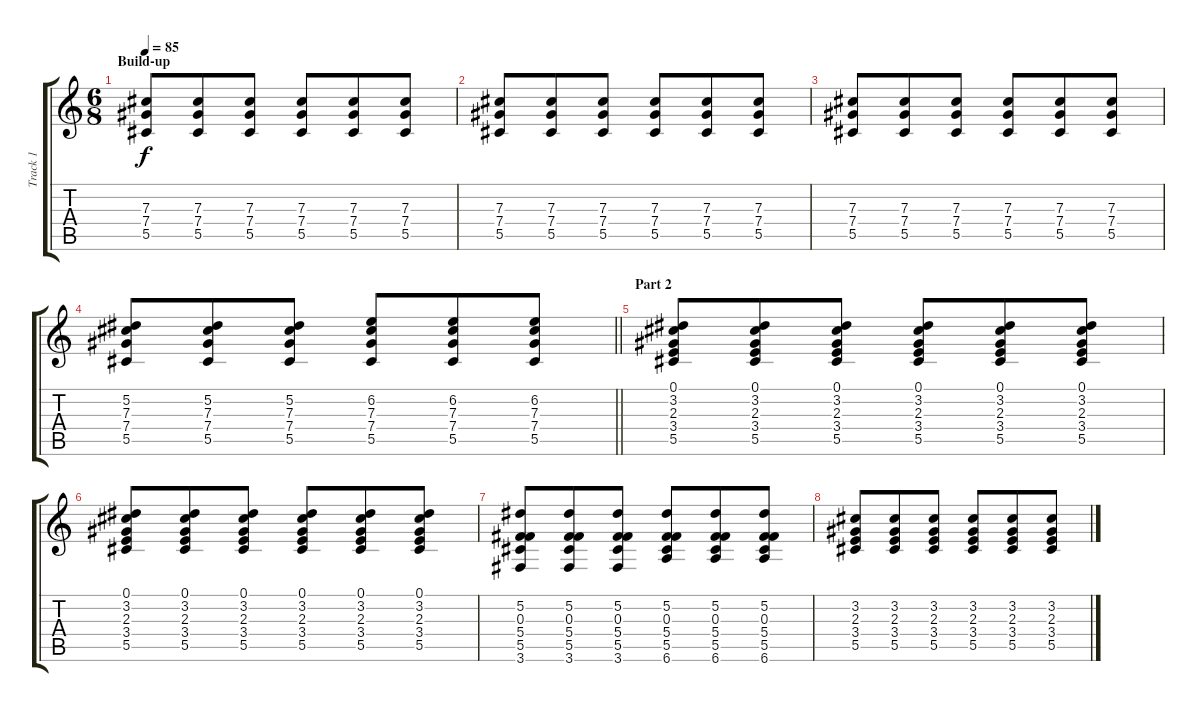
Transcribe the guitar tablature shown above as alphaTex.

\track ("Track 1" "Track 1") {instrument distortionguitar}
\staff {score tabs}
\tuning (Eb4 Bb3 Gb3 Db3 Ab2 Eb2) {hide}
\ts (6 8)
\section ("" "Build-up")
\tempo 85
\clef g2
\ks c
(7.3 7.4 5.5).8{dy f volume 7 instrument distortionguitar} (7.3 7.4 5.5).8 (7.3 7.4 5.5).8 (7.3 7.4 5.5).8 (7.3 7.4 5.5).8 (7.3 7.4 5.5).8 |
(7.3 7.4 5.5).8{volume 14} (7.3 7.4 5.5).8 (7.3 7.4 5.5).8 (7.3 7.4 5.5).8 (7.3 7.4 5.5).8 (7.3 7.4 5.5).8 |
(7.3 7.4 5.5).8 (7.3 7.4 5.5).8 (7.3 7.4 5.5).8 (7.3 7.4 5.5).8 (7.3 7.4 5.5).8 (7.3 7.4 5.5).8 |
\barLineRight lightlight
(5.2 7.3 7.4 5.5).8 (5.2 7.3 7.4 5.5).8 (5.2 7.3 7.4 5.5).8 (6.2 7.3 7.4 5.5).8 (6.2 7.3 7.4 5.5).8 (6.2 7.3 7.4 5.5).8 |
\section ("" "Part 2")
(0.1 3.2 2.3 3.4 5.5).8 (0.1 3.2 2.3 3.4 5.5).8 (0.1 3.2 2.3 3.4 5.5).8 (0.1 3.2 2.3 3.4 5.5).8 (0.1 3.2 2.3 3.4 5.5).8 (0.1 3.2 2.3 3.4 5.5).8 |
(0.1 3.2 2.3 3.4 5.5).8 (0.1 3.2 2.3 3.4 5.5).8 (0.1 3.2 2.3 3.4 5.5).8 (0.1 3.2 2.3 3.4 5.5).8 (0.1 3.2 2.3 3.4 5.5).8 (0.1 3.2 2.3 3.4 5.5).8 |
(5.2 0.3 5.4 5.5 3.6).8 (5.2 0.3 5.4 5.5 3.6).8 (5.2 0.3 5.4 5.5 3.6).8 (5.2 0.3 5.4 5.5 6.6).8 (5.2 0.3 5.4 5.5 6.6).8 (5.2 0.3 5.4 5.5 6.6).8 |
(3.2 2.3 3.4 5.5).8 (3.2 2.3 3.4 5.5).8 (3.2 2.3 3.4 5.5).8 (3.2 2.3 3.4 5.5).8 (3.2 2.3 3.4 5.5).8 (3.2 2.3 3.4 5.5).8
